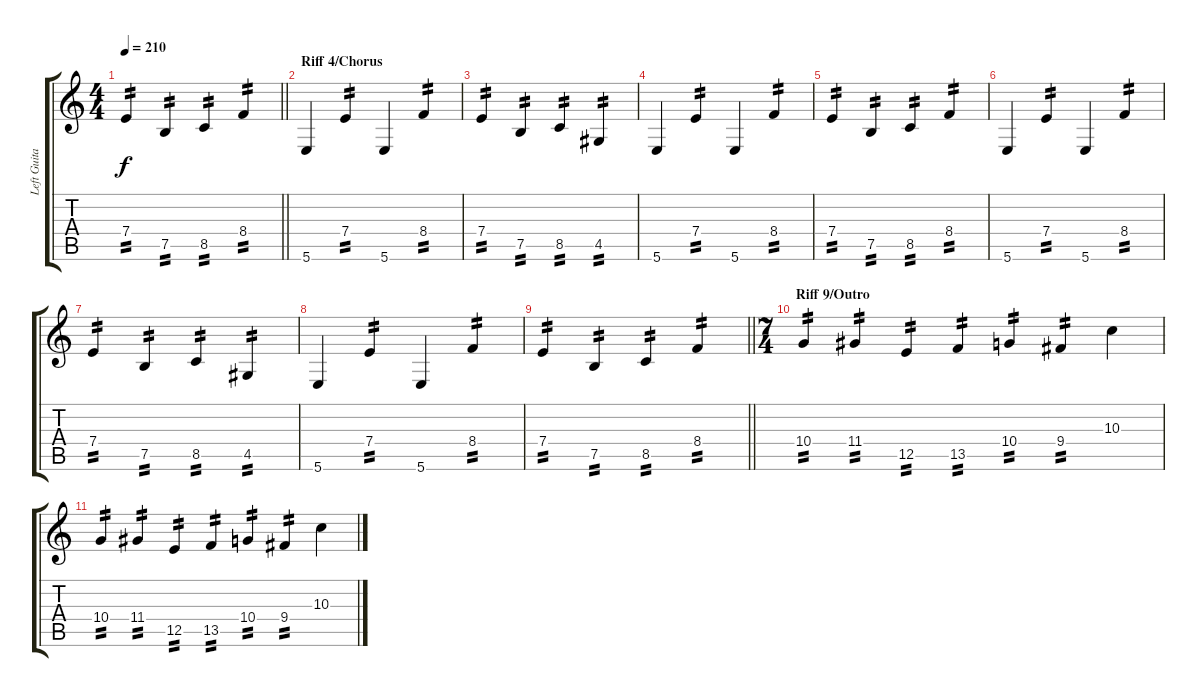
\track ("Left Guitar" "Left Guita") {instrument distortionguitar}
\staff {score tabs}
\tuning (B3 Gb3 D3 A2 E2 B1) {hide}
\ts (4 4)
\tempo 210
\clef g2
\barLineRight lightlight
\ks c
7.4.4{tp 2 dy f} 7.5.4{tp 2} 8.5.4{tp 2} 8.4.4{tp 2} |
\section ("" "Riff 4/Chorus")
5.6.4 7.4.4{tp 2} 5.6.4 8.4.4{tp 2} |
7.4.4{tp 2} 7.5.4{tp 2} 8.5.4{tp 2} 4.5.4{tp 2} |
5.6.4 7.4.4{tp 2} 5.6.4 8.4.4{tp 2} |
7.4.4{tp 2} 7.5.4{tp 2} 8.5.4{tp 2} 8.4.4{tp 2} |
5.6.4 7.4.4{tp 2} 5.6.4 8.4.4{tp 2} |
7.4.4{tp 2} 7.5.4{tp 2} 8.5.4{tp 2} 4.5.4{tp 2} |
5.6.4 7.4.4{tp 2} 5.6.4 8.4.4{tp 2} |
\barLineRight lightlight
7.4.4{tp 2} 7.5.4{tp 2} 8.5.4{tp 2} 8.4.4{tp 2} |
\ts (7 4)
\section ("" "Riff 9/Outro")
10.4.4{tp 2} 11.4.4{tp 2} 12.5.4{tp 2} 13.5.4{tp 2} 10.4.4{tp 2} 9.4.4{tp 2} 10.3.4 |
10.4.4{tp 2} 11.4.4{tp 2} 12.5.4{tp 2} 13.5.4{tp 2} 10.4.4{tp 2} 9.4.4{tp 2} 10.3.4
